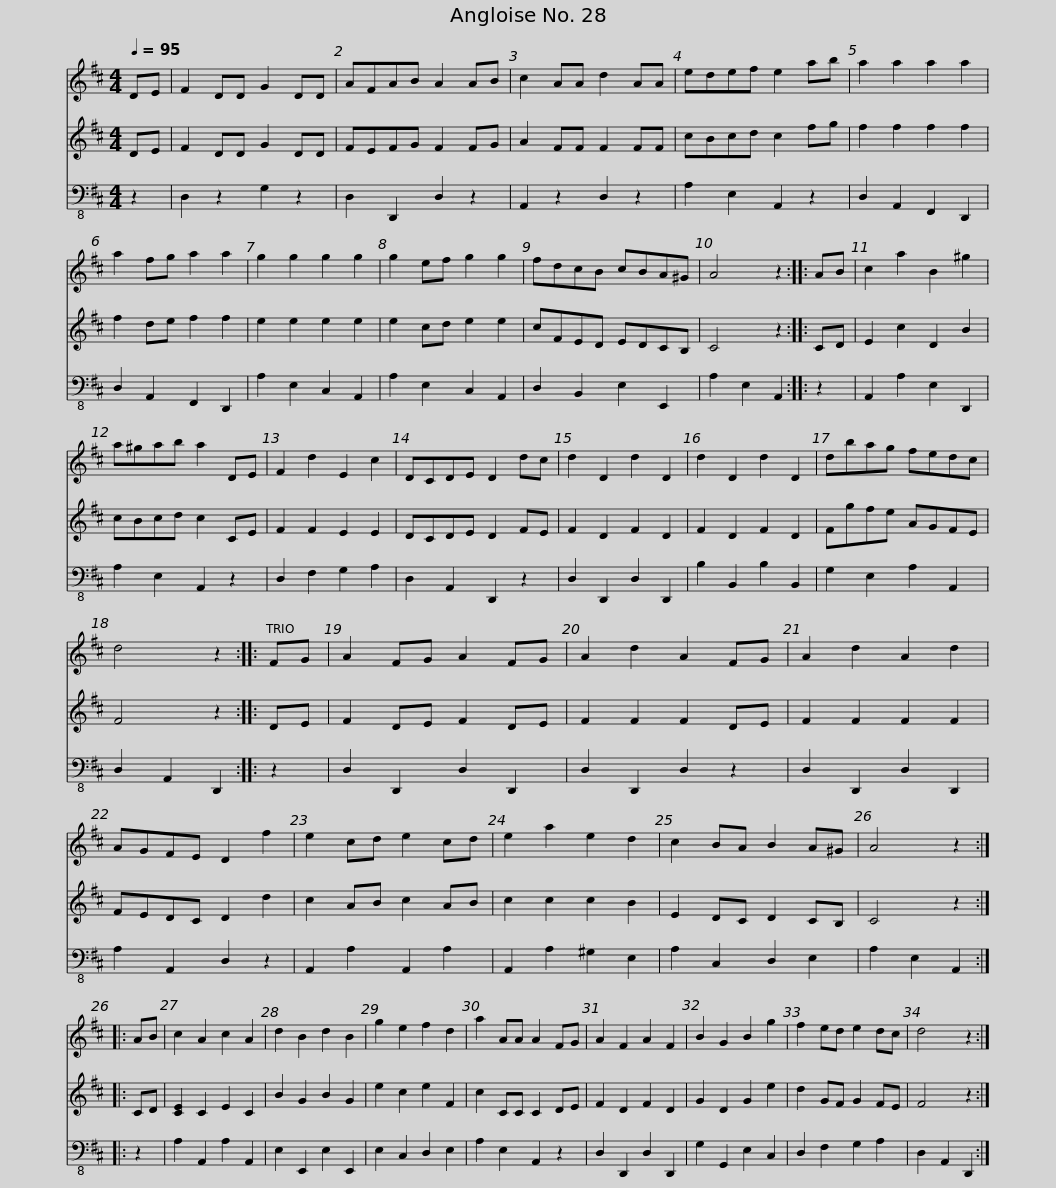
X:1
%%score 1 2 3
L:1/8
Q:1/4=95
M:4/4
I:linebreak $
K:D
V:1 treble
V:2 treble
V:3 bass-8
V:1
 DE | F2 DD G2 DD | AFAB A2 AB | c2 AA d2 AA | edef e2 ab | %5
 a2 a2 a2 a2 |$ a2 fg a2 a2 | g2 g2 g2 g2 | g2 ef g2 g2 | fdcB cBA^G | %10
 A4 z2 :: AB | c2 a2 B2 ^g2 |$ a^gab a2 DE | F2 d2 E2 c2 | %15
 DCDE D2 dc | d2 D2 d2 D2 | d2 D2 d2 D2 | dbag fedc |$ d4 z2 :: %20
 FG | A2 FG A2 FG | A2 d2 A2 FG | A2 d2 A2 d2 | AGFE D2 f2 | %25
 e2 cd e2 cd | e2 a2 e2 d2 |$ c2 BA B2 A^G | A4 z2 :: AB | %30
 c2 A2 c2 A2 | d2 B2 d2 B2 | g2 e2 f2 d2 | a2 AA A2 FG | A2 F2 A2 F2 |$ %35
 B2 G2 B2 g2 | f2 ed e2 dc | d4 z2 :| %38
V:2
 DE | F2 DD G2 DD | FEFG F2 FG | A2 FF F2 FF | cBcd c2 fg | %5
 f2 f2 f2 f2 |$ f2 de f2 f2 | e2 e2 e2 e2 | e2 cd e2 e2 | cFED EDCB, | %10
 C4 z2 :: CD | E2 c2 D2 B2 |$ cBcd c2 CE | F2 F2 E2 E2 | %15
 DCDE D2 FE | F2 D2 F2 D2 | F2 D2 F2 D2 | Fgfe AGFE |$ F4 z2 :: %20
 DE | F2 DE F2 DE | F2 F2 F2 DE | F2 F2 F2 F2 | FEDC D2 d2 | %25
 c2 AB c2 AB | c2 c2 c2 B2 |$ E2 DC D2 CB, | C4 z2 :: CD | %30
 [CE]2 C2 E2 C2 | B2 G2 B2 G2 | e2 c2 e2 F2 | c2 CC C2 DE | F2 D2 F2 D2 |$ %35
 G2 D2 G2 e2 | d2 GF G2 FE | F4 z2 :| %38
V:3
 z2 | D,2 z2 G,2 z2 | D,2 D,,2 D,2 z2 | A,,2 z2 D,2 z2 | A,2 E,2 A,,2 z2 | %5
 D,2 A,,2 F,,2 D,,2 |$ D,2 A,,2 F,,2 D,,2 | A,2 E,2 C,2 A,,2 | A,2 E,2 C,2 A,,2 | D,2 B,,2 E,2 E,,2 | %10
 A,2 E,2 A,,2 :: z2 | A,,2 A,2 E,2 D,,2 |$ A,2 E,2 A,,2 z2 | D,2 F,2 G,2 A,2 | %15
 D,2 A,,2 D,,2 z2 | D,2 D,,2 D,2 D,,2 | B,2 B,,2 B,2 B,,2 | G,2 E,2 A,2 A,,2 |$ D,2 A,,2 D,,2 :: %20
 z2 | D,2 D,,2 D,2 D,,2 | D,2 D,,2 D,2 z2 | D,2 D,,2 D,2 D,,2 | A,2 A,,2 D,2 z2 | %25
 A,,2 A,2 A,,2 A,2 | A,,2 A,2 ^G,2 E,2 |$ A,2 C,2 D,2 E,2 | A,2 E,2 A,,2 :: z2 | %30
 A,2 A,,2 A,2 A,,2 | E,2 E,,2 E,2 E,,2 | E,2 C,2 D,2 E,2 | A,2 E,2 A,,2 z2 | D,2 D,,2 D,2 D,,2 |$ %35
 G,2 G,,2 E,2 C,2 | D,2 F,2 G,2 A,2 | D,2 A,,2 D,,2 :| %38
